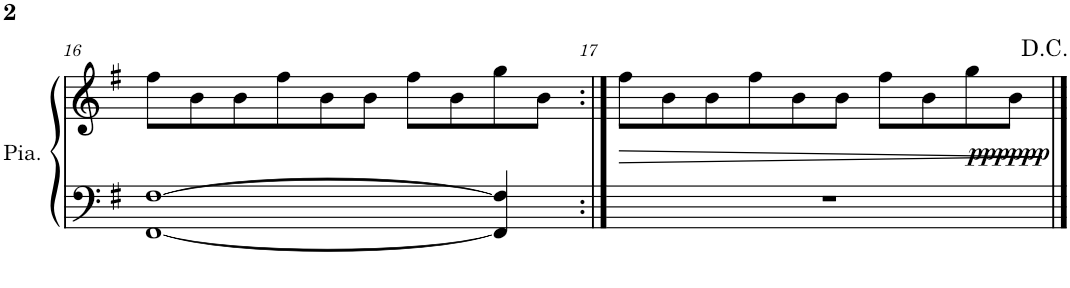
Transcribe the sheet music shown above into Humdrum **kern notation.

**kern	**kern	**dynam
*part1	*part1	*part1
*staff2	*staff1	*staff1/2
*I"Piano	*	*
*I'Pia.	*	*
!!LO:PB:g=z
*clefF4	*clefG2	*
*k[f#]	*k[f#]	*
*M5/4	*M5/4	*
=16	=16	=16
[1FF# [1F#	8ff#\L	.
.	8b\	.
.	8b\	.
.	8ff#\	.
.	8b\	.
.	8b\J	.
.	8ff#\L	.
.	8b\	.
4FF#/] 4F#/]	8gg\	.
.	8b\J	.
=17:|!	=17:|!	=17:|!
!	!	!LO:HP:b
4%5r	8ff#\L	>
.	8b\	.
.	8b\	.
.	8ff#\	.
.	8b\	.
.	8b\J	.
.	8ff#\L	.
.	8b\	.
.	8gg\	.
!	!	!LO:DY:b
.	8b\J	pppppp
.	.	]
==	==	==
*-	*-	*-
